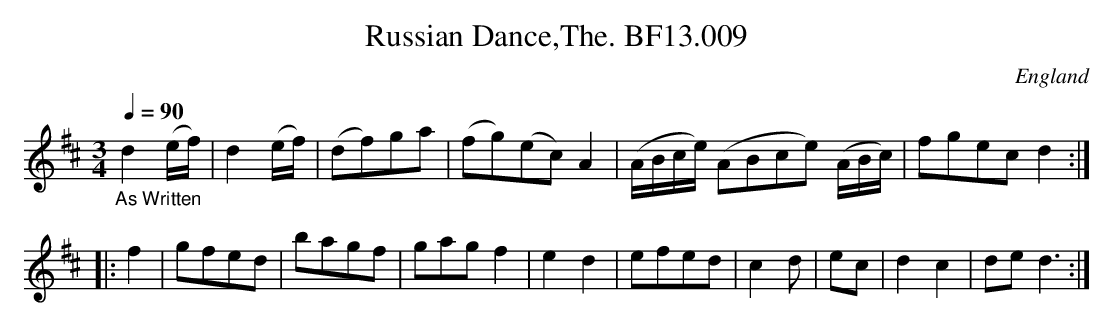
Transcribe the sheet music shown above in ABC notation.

X:1
T:Russian Dance,The. BF13.009
M:3/4
L:1/8
Q:1/4=90
O:England
K:D major
"_As Written"d2(e/f/)|d2 (e/f/)|(df)ga|(fg)(ec)A2|\
(A/B/c/e/) (ABce) (A/B/c/)|fgecd2:|!
|:f2|gfed|bagf|gagf2|e2d2|efed|c2d|ec|d2c2|ded3:|
